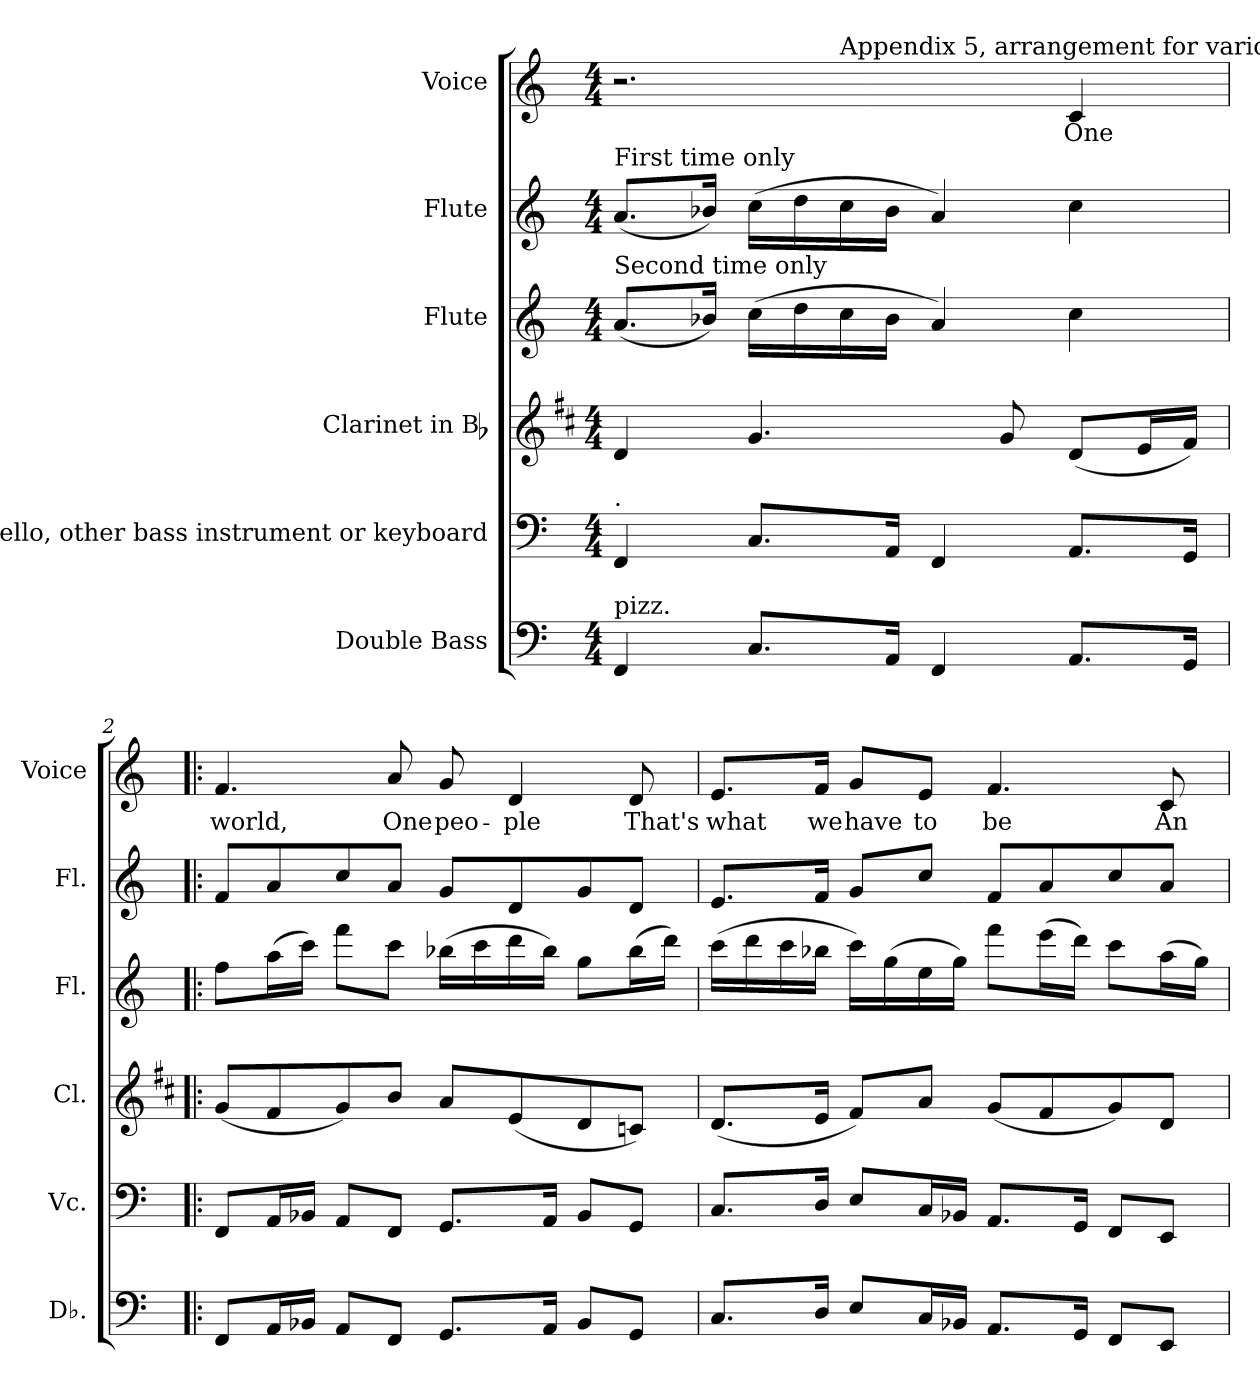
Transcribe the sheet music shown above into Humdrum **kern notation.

**kern	**kern	**kern	**kern	**kern	**kern	**text
*part6	*part5	*part4	*part3	*part2	*part1	*part1
*staff6	*staff5	*staff4	*staff3	*staff2	*staff1	*staff1
*I"Double Bass	*I"Violoncello, other bass instrument or keyboard	*I"Clarinet in Bb	*I"Flute	*I"Flute	*I"Voice	*
*I'Db.	*I'Vc.	*I'Cl.	*I'Fl.	*I'Fl.	*I'Voice	*
!!LO:PB:g=z
*clefF4	*clefF4	*clefG2	*clefG2	*clefG2	*clefG2	*
*ITrd7c12	*	*ITrd1c2	*	*	*	*
*k[]	*k[]	*k[]	*k[]	*k[]	*k[]	*
*C:	*C:	*C:	*C:	*C:	*C:	*
*M4/4	*M4/4	*M4/4	*M4/4	*M4/4	*M4/4	*
*MM88	*MM88	*MM88	*MM88	*MM88	*MM88	*
=1	=1	=1	=1	=1	=1	=1
!	!	!	!	!LO:TX:a:t=First time only	!	!
!	!	!	!LO:TX:a:t=Second time only	!	!	!
!	!LO:TX:a:t=.	!	!	!	!	!
!LO:TX:a:t=pizz.	!	!	!	!	!	!
*	*	*	*	*	*^	*
4FFFi/	4FFi/	4ci/	(8.ai/L	(8.ai/L	2.r	4.ryy	.
.	.	.	16b-Xi/Jk)	16b-Xi/Jk)	.	.	.
8.CCi/L	8.Ci/L	4.fi/	(16cci\LL	(16cci\LL	.	.	.
.	.	.	16ddi\	16ddi\	.	.	.
!	!	!	!	!	!	!LO:TX:a:t=Appendix 5, arrangement for various instruments ad lib	!
.	.	.	16cci\	16cci\	.	2ryy	.
16AAAi/Jk	16AAi/Jk	.	16b-i\JJ	16b-i\JJ	.	.	.
4FFFi/	4FFi/	.	4ai/)	4ai/)	.	.	.
.	.	8fi/	.	.	.	.	.
!	!	!	!	!	!	!	!LO:LY:b:color=#000000
8.AAAi/L	8.AAi/L	(8ci/L	4cci\	4cci\	4ci/	.	One
.	.	16di/L	.	.	.	8ryy	.
16GGGi/Jk	16GGi/Jk	16ei/JJ)	.	.	.	.	.
*	*	*	*	*	*v	*v	*
=2!|:	=2!|:	=2!|:	=2!|:	=2!|:	=2!|:	=2!|:
*	*	*	*	*	*^	*
!	!	!	!	!	!	!	!LO:LY:b:color=#000000
*	*	*	*	*	*v	*v	*
8FFFi/L	8FFi/L	(8fi/L	8ffi\L	8fi/L	4.fi/	world,
16AAAi/L	16AAi/L	8ei/	(16aai\L	8ai/	.	.
16BBB-Xi/JJ	16BB-Xi/JJ	.	16ccci\JJ)	.	.	.
8AAAi/L	8AAi/L	8fi/)	8fffi\L	8cci/	.	.
!	!	!	!	!	!	!LO:LY:b:color=#000000
8FFFi/J	8FFi/J	8ai/J	8ccci\J	8ai/J	8ai/	One
!	!	!	!	!	!	!LO:LY:b:color=#000000
8.GGGi/L	8.GGi/L	8gi/L	(16bb-Xi\LL	8gi/L	8gi/	peo-
.	.	.	16ccci\	.	.	.
!	!	!	!	!	!	!LO:LY:b:color=#000000
.	.	(8di/	16dddi\	8di/	4di/	-ple
16AAAi/Jk	16AAi/Jk	.	16bb-i\JJ)	.	.	.
8BBB-i/L	8BB-i/L	8ci/	8ggi\L	8gi/	.	.
!	!	!	!	!	!	!LO:LY:b:color=#000000
8GGGi/J	8GGi/J	8B-Xi/J)	(16bb-i\L	8di/J	8di/	That's
.	.	.	16dddi\JJ)	.	.	.
=3	=3	=3	=3	=3	=3	=3
!	!	!	!	!	!	!LO:LY:b:color=#000000
8.CCi/L	8.Ci/L	(8.ci/L	(16ccci\LL	8.ei/L	8.ei/L	what
.	.	.	16dddi\	.	.	.
.	.	.	16ccci\	.	.	.
!	!	!	!	!	!	!LO:LY:b:color=#000000
16DDi/Jk	16Di/Jk	16di/Jk	16bb-Xi\JJ	16fi/Jk	16fi/Jk	we
!	!	!	!	!	!	!LO:LY:b:color=#000000
8EEi/L	8Ei/L	8ei/L)	16ccci\LL)	8gi/L	8gi/L	have
.	.	.	(16ggi\	.	.	.
!	!	!	!	!	!	!LO:LY:b:color=#000000
16CCi/L	16Ci/L	8gi/J	16eei\	8cci/J	8ei/J	to
16BBB-Xi/JJ	16BB-Xi/JJ	.	16ggi\JJ)	.	.	.
!	!	!	!	!	!	!LO:LY:b:color=#000000
8.AAAi/L	8.AAi/L	(8fi/L	8fffi\L	8fi/L	4.fi/	be
.	.	8ei/	(16eeei\L	8ai/	.	.
16GGGi/Jk	16GGi/Jk	.	16dddi\JJ)	.	.	.
8FFFi/L	8FFi/L	8fi/)	8ccci\L	8cci/	.	.
!	!	!	!	!	!	!LO:LY:b:color=#000000
8EEEi/J	8EEi/J	8ci/J	(16aai\L	8ai/J	8ci/	An
.	.	.	16ggi\JJ)	.	.	.
=	=	=	=	=	=	=
*-	*-	*-	*-	*-	*-	*-
